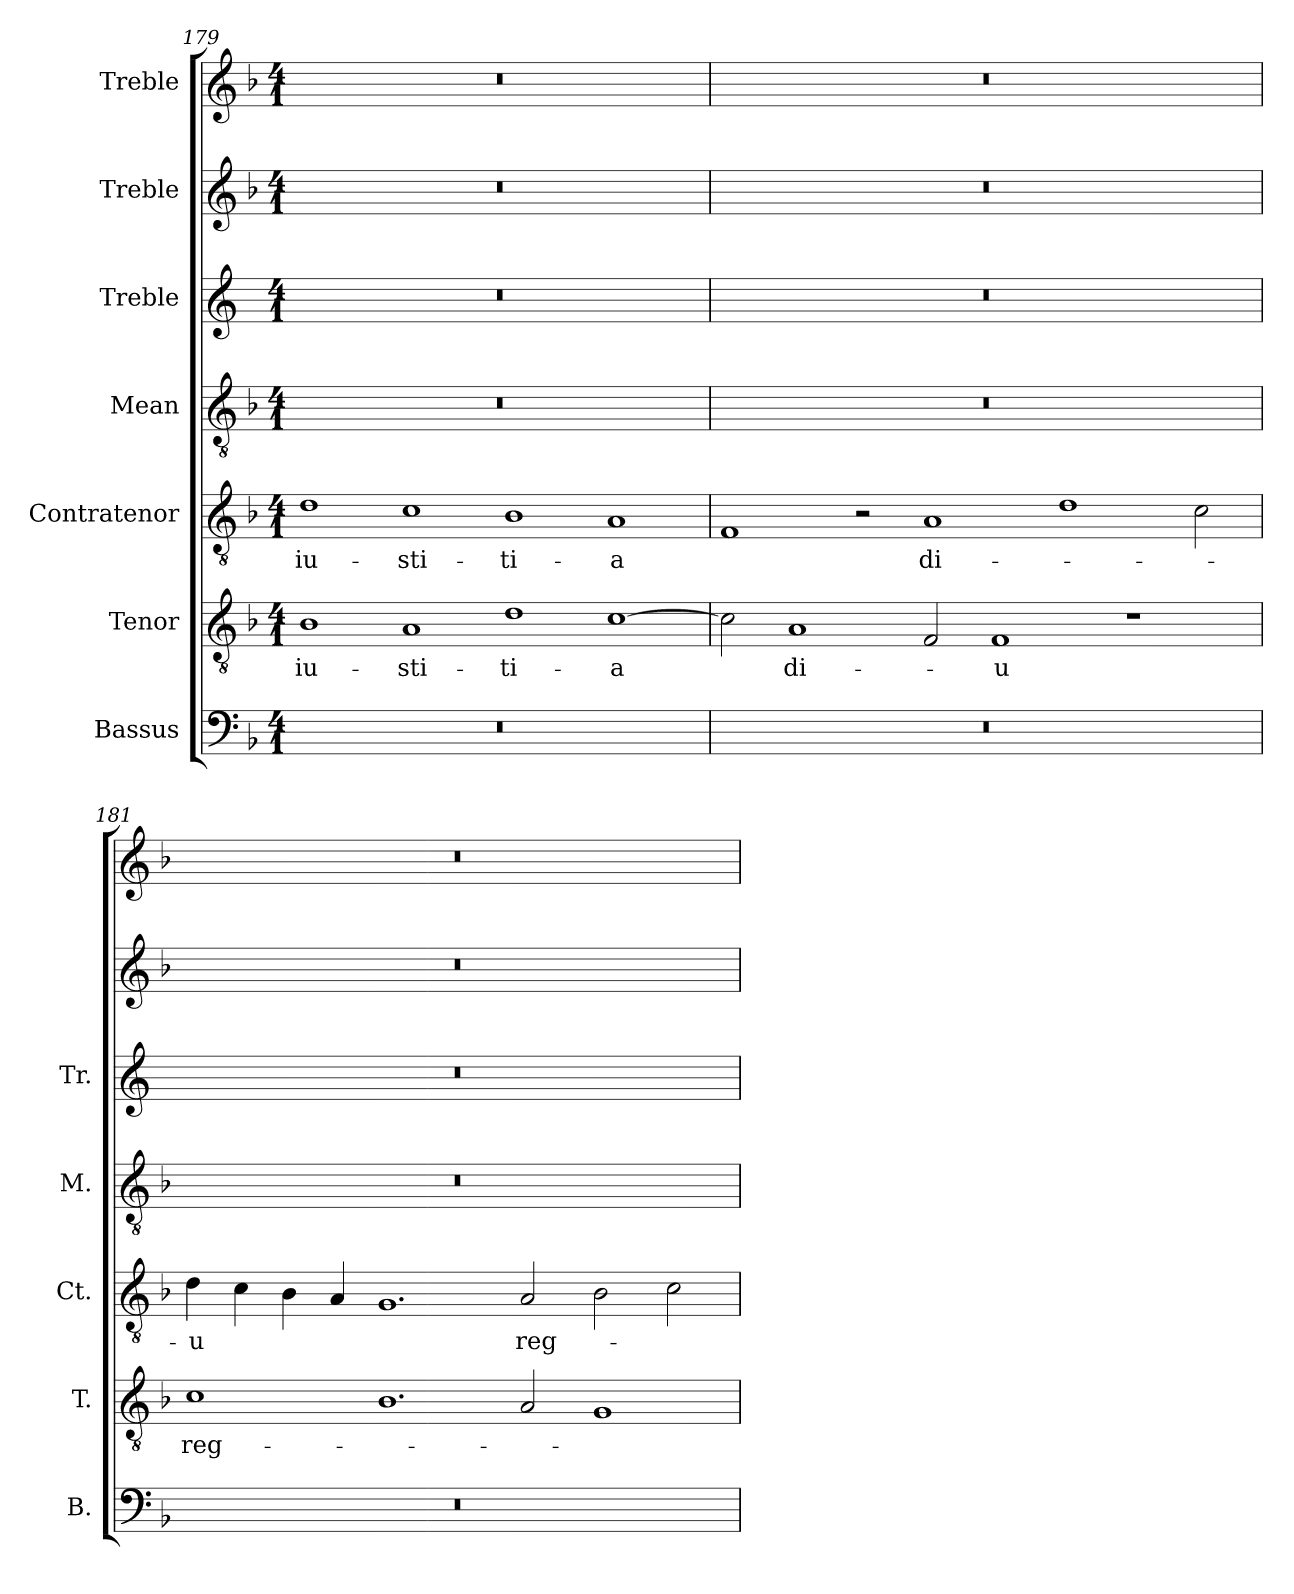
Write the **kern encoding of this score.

**kern	**kern	**text	**kern	**text	**kern	**kern	**kern	**kern
*part7	*part6	*part6	*part5	*part5	*part4	*part3	*part2	*part1
*staff7	*staff6	*staff6	*staff5	*staff5	*staff4	*staff3	*staff2	*staff1
*I"Bassus	*I"Tenor	*	*I"Contratenor	*	*I"Mean	*I"Treble	*I"Treble	*I"Treble
*I'B.	*I'T.	*	*I'Ct.	*	*I'M.	*I'Tr.	*	*
*clefF4	*clefGv2	*	*clefGv2	*	*clefGv2	*clefG2	*clefG2	*clefG2
*	*ITrd7c12	*	*ITrd7c12	*	*ITrd7c12	*	*	*
*k[b-]	*k[b-]	*	*k[b-]	*	*k[b-]	*k[]	*k[b-]	*k[b-]
*F:	*F:	*	*F:	*	*F:	*	*F:	*F:
*M4/1	*M4/1	*	*M4/1	*	*M4/1	*M4/1	*M4/1	*M4/1
=179	=179	=179	=179	=179	=179	=179	=179	=179
!LO:N:vis=1	!	!	!	!	!	!	!	!
!	!	!LO:LY:b:color=#000000	!	!	!	!	!	!
!	!	!	!	!LO:LY:b:color=#000000	!LO:N:vis=1	!LO:N:vis=1	!LO:N:vis=1	!LO:N:vis=1
00r	1BB-i	iu-	1Di	iu-	00r	00r	00r	00r
!	!	!LO:LY:b:color=#000000	!	!	!	!	!	!
!	!	!	!	!LO:LY:b:color=#000000	!	!	!	!
.	1AAi	-sti-	1Ci	-sti-	.	.	.	.
!	!	!LO:LY:b:color=#000000	!	!	!	!	!	!
!	!	!	!	!LO:LY:b:color=#000000	!	!	!	!
.	1Di	-ti-	1BB-i	-ti-	.	.	.	.
!	!	!LO:LY:b:color=#000000	!	!	!	!	!	!
!	!	!	!	!LO:LY:b:color=#000000	!	!	!	!
.	[>1Ci	-a	1AAi	-a	.	.	.	.
!!LO:PB:g=z
=180`	=180`	=180`	=180`	=180`	=180`	=180`	=180`	=180`
!LO:N:vis=1	!	!	!	!	!LO:N:vis=1	!LO:N:vis=1	!LO:N:vis=1	!LO:N:vis=1
00r	2Ci\]	.	1FFi	.	00r	00r	00r	00r
!	!	!LO:LY:b:color=#000000	!	!	!	!	!	!
.	1AAi	di-	.	.	.	.	.	.
.	.	.	2r	.	.	.	.	.
!	!	!	!	!LO:LY:b:color=#000000	!	!	!	!
.	2FFi/	.	1AAi	di-	.	.	.	.
!	!	!LO:LY:b:color=#000000	!	!	!	!	!	!
.	1FFi	-u	.	.	.	.	.	.
.	.	.	1Di	.	.	.	.	.
.	1r	.	.	.	.	.	.	.
.	.	.	2Ci\	.	.	.	.	.
=181`	=181`	=181`	=181`	=181`	=181`	=181`	=181`	=181`
!LO:N:vis=1	!	!	!	!	!	!	!	!
!	!	!LO:LY:b:color=#000000	!	!	!	!	!	!
!	!	!	!	!LO:LY:b:color=#000000	!LO:N:vis=1	!LO:N:vis=1	!LO:N:vis=1	!LO:N:vis=1
00r	1Ci	reg-	4Di\	-u	00r	00r	00r	00r
.	.	.	4Ci\	.	.	.	.	.
.	.	.	4BB-i\	.	.	.	.	.
.	.	.	4AAi/	.	.	.	.	.
.	1.BB-i	.	1.GGi	.	.	.	.	.
!	!	!	!	!LO:LY:b:color=#000000	!	!	!	!
.	2AAi/	.	2AAi/	reg-	.	.	.	.
.	1GGi	.	2BB-i\	.	.	.	.	.
.	.	.	2Ci\	.	.	.	.	.
=`	=`	=`	=`	=`	=`	=`	=`	=`
*-	*-	*-	*-	*-	*-	*-	*-	*-
